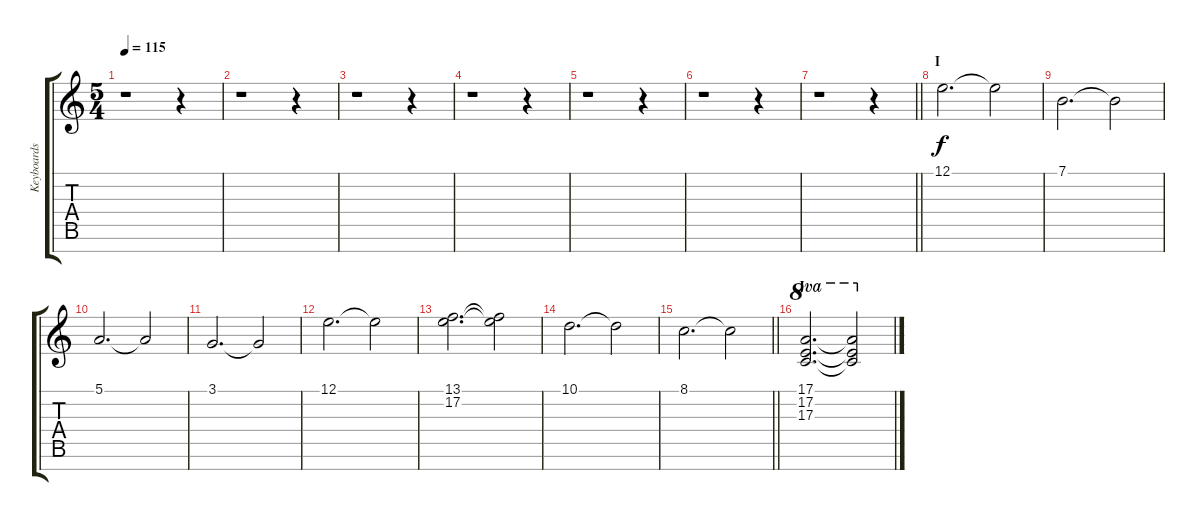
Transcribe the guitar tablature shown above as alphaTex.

\track ("Keyboards (high register)" "Keyboards ") {instrument acousticgrandpiano}
\staff {score tabs}
\tuning (E4 B3 G3 D3 A2 E2 B1) {hide}
\ts (5 4)
\tempo 115
\clef g2
\ks aminor
r.1{dy f} r.4 |
r.1 r.4 |
r.1 r.4 |
r.1 r.4 |
r.1 r.4 |
r.1 r.4 |
\barLineRight lightlight
r.1 r.4 |
\section ("" "I")
12.1.2{d volume 13 instrument drawbarorgan} 12.1{t}.2 |
7.1.2{d} 7.1{t}.2 |
5.1.2{d} 5.1{t}.2 |
3.1.2{d} 3.1{t}.2 |
12.1.2{d} 12.1{t}.2 |
(13.1 17.2).2{d} (13.1{t} 17.2{t}).2 |
10.1.2{d} 10.1{t}.2 |
\barLineRight lightlight
8.1.2{d} 8.1{t}.2 |
\section ("" "J")
(17.1 17.2 17.3).2{d ot 8va volume 8} (17.1{t} 17.2{t} 17.3{t}).2{ot 8va}
